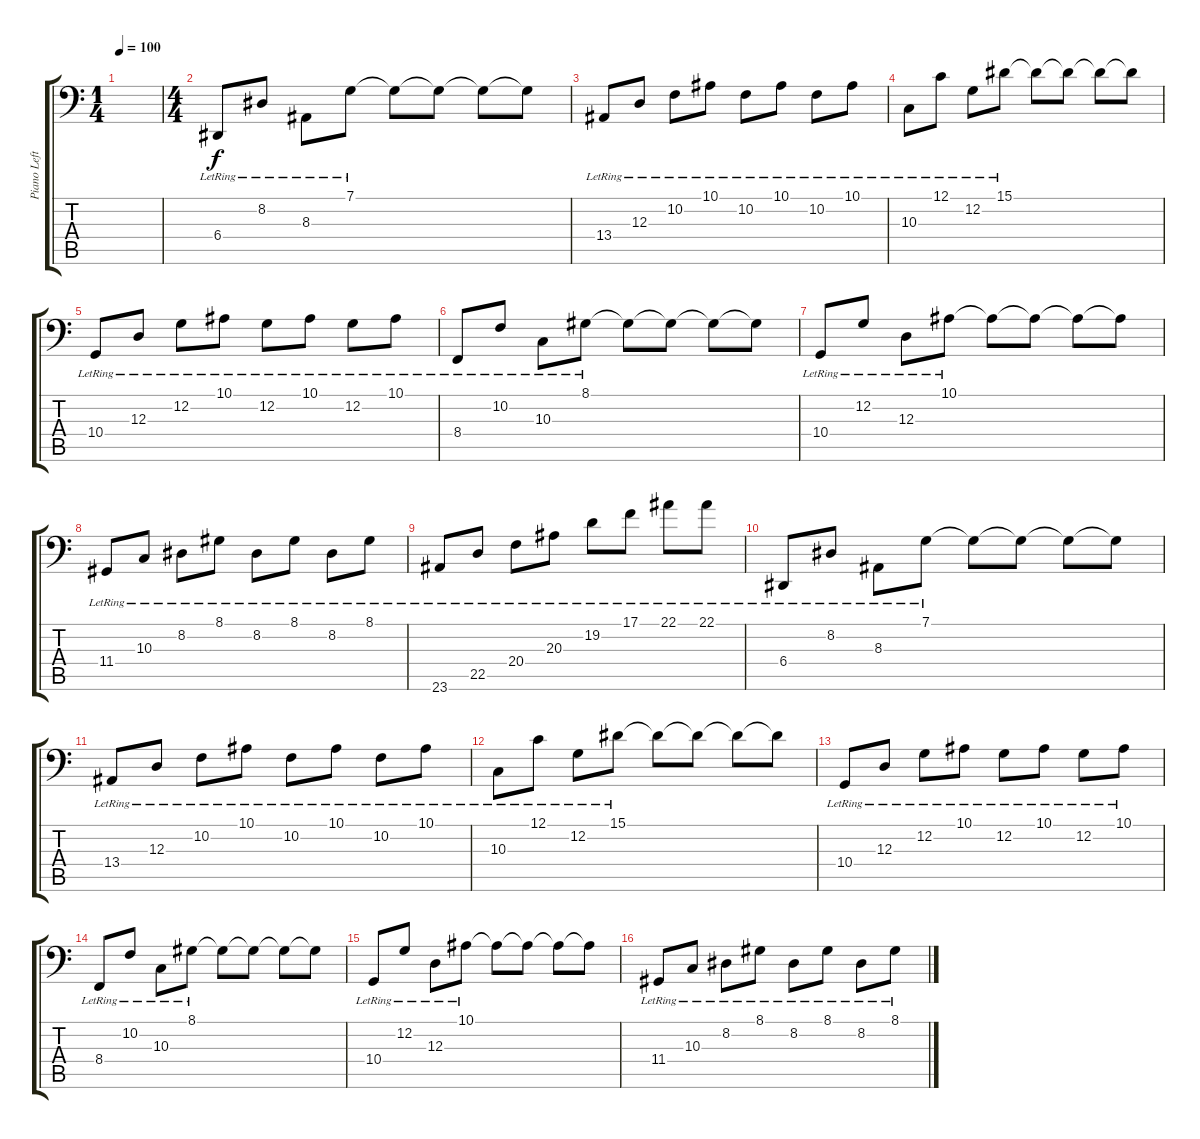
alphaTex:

\track ("Piano Left Hand" "Piano Left") {instrument acousticgrandpiano}
\staff {score tabs}
\tuning (C3 G2 D2 A1 E1 B0) {hide}
\ts (1 4)
\tempo 100
\clef f4
\ks c
|
\ts (4 4)
6.4{lr}.8 8.2{lr}.8 8.3{lr}.8 7.1{lr}.8 7.1{t}.8 7.1{t}.8 7.1{t}.8 7.1{t}.8 |
13.4{lr}.8 12.3{lr}.8 10.2{lr}.8 10.1{lr}.8 10.2{lr}.8 10.1{lr}.8 10.2{lr}.8 10.1{lr}.8 |
10.3{lr}.8 12.1{lr}.8 12.2{lr}.8 15.1{lr}.8 15.1{t}.8 15.1{t}.8 15.1{t}.8 15.1{t}.8 |
10.4{lr}.8 12.3{lr}.8 12.2{lr}.8 10.1{lr}.8 12.2{lr}.8 10.1{lr}.8 12.2{lr}.8 10.1{lr}.8 |
8.4{lr}.8 10.2{lr}.8 10.3{lr}.8 8.1{lr}.8 8.1{t}.8 8.1{t}.8 8.1{t}.8 8.1{t}.8 |
10.4{lr}.8 12.2{lr}.8 12.3{lr}.8 10.1{lr}.8 10.1{t}.8 10.1{t}.8 10.1{t}.8 10.1{t}.8 |
11.4{lr}.8 10.3{lr}.8 8.2{lr}.8 8.1{lr}.8 8.2{lr}.8 8.1{lr}.8 8.2{lr}.8 8.1{lr}.8 |
23.6{lr}.8 22.5{lr}.8 20.4{lr}.8 20.3{lr}.8 19.2{lr}.8 17.1{lr}.8 22.1{lr}.8 22.1{lr}.8 |
6.4{lr}.8 8.2{lr}.8 8.3{lr}.8 7.1{lr}.8 7.1{t}.8 7.1{t}.8 7.1{t}.8 7.1{t}.8 |
13.4{lr}.8 12.3{lr}.8 10.2{lr}.8 10.1{lr}.8 10.2{lr}.8 10.1{lr}.8 10.2{lr}.8 10.1{lr}.8 |
10.3{lr}.8 12.1{lr}.8 12.2{lr}.8 15.1{lr}.8 15.1{t}.8 15.1{t}.8 15.1{t}.8 15.1{t}.8 |
10.4{lr}.8 12.3{lr}.8 12.2{lr}.8 10.1{lr}.8 12.2{lr}.8 10.1{lr}.8 12.2{lr}.8 10.1{lr}.8 |
8.4{lr}.8 10.2{lr}.8 10.3{lr}.8 8.1{lr}.8 8.1{t}.8 8.1{t}.8 8.1{t}.8 8.1{t}.8 |
10.4{lr}.8 12.2{lr}.8 12.3{lr}.8 10.1{lr}.8 10.1{t}.8 10.1{t}.8 10.1{t}.8 10.1{t}.8 |
11.4{lr}.8 10.3{lr}.8 8.2{lr}.8 8.1{lr}.8 8.2{lr}.8 8.1{lr}.8 8.2{lr}.8 8.1{lr}.8
